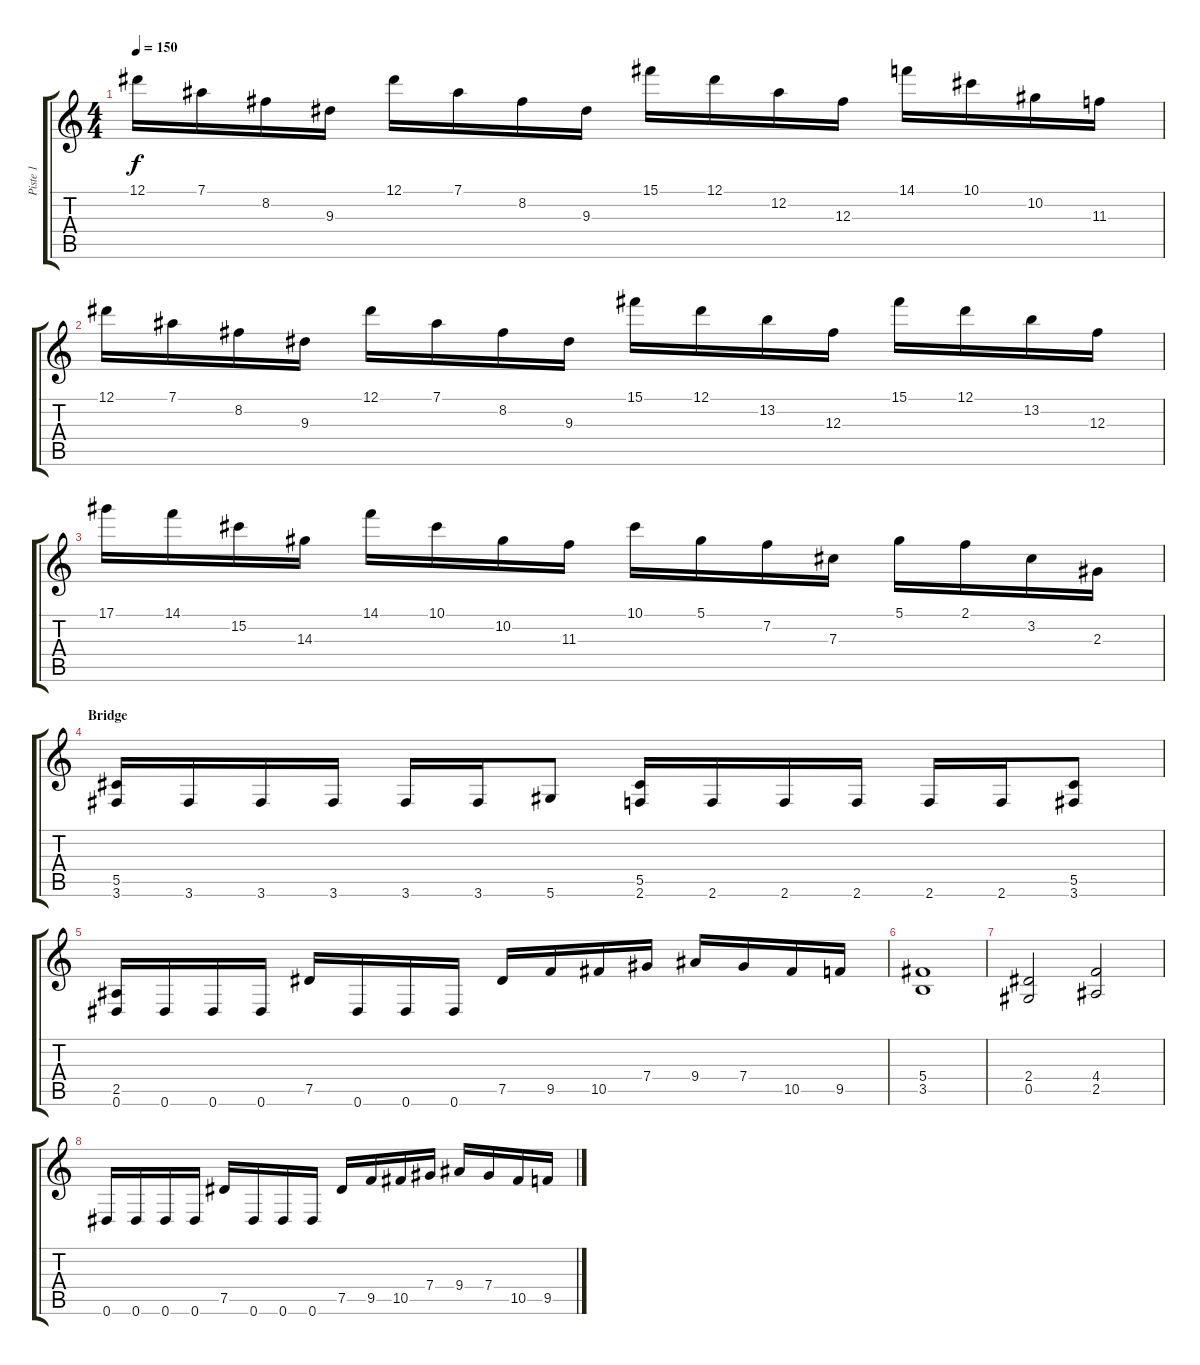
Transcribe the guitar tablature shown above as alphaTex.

\track ("Piste 1" "Piste 1") {instrument distortionguitar}
\staff {score tabs}
\tuning (Eb4 Bb3 Gb3 Db3 Ab2 Eb2) {hide}
\ts (4 4)
\tempo 150
\clef g2
\ks c
12.1.16{dy f} 7.1.16 8.2.16 9.3.16 12.1.16 7.1.16 8.2.16 9.3.16 15.1.16 12.1.16 12.2.16 12.3.16 14.1.16 10.1.16 10.2.16 11.3.16 |
12.1.16 7.1.16 8.2.16 9.3.16 12.1.16 7.1.16 8.2.16 9.3.16 15.1.16 12.1.16 13.2.16 12.3.16 15.1.16 12.1.16 13.2.16 12.3.16 |
17.1.16 14.1.16 15.2.16 14.3.16 14.1.16 10.1.16 10.2.16 11.3.16 10.1.16 5.1.16 7.2.16 7.3.16 5.1.16 2.1.16 3.2.16 2.3.16 |
\section ("" "Bridge")
(5.5 3.6).16 3.6.16 3.6.16 3.6.16 3.6.16 3.6.16 5.6.8 (5.5 2.6).16 2.6.16 2.6.16 2.6.16 2.6.16 2.6.16 (5.5 3.6).8 |
(2.5 0.6).16 0.6.16 0.6.16 0.6.16 7.5.16 0.6.16 0.6.16 0.6.16 7.5.16 9.5.16 10.5.16 7.4.16 9.4.16 7.4.16 10.5.16 9.5.16 |
(5.4 3.5).1 |
(2.4 0.5).2 (4.4 2.5).2 |
0.6.16 0.6.16 0.6.16 0.6.16 7.5.16 0.6.16 0.6.16 0.6.16 7.5.16 9.5.16 10.5.16 7.4.16 9.4.16 7.4.16 10.5.16 9.5.16
